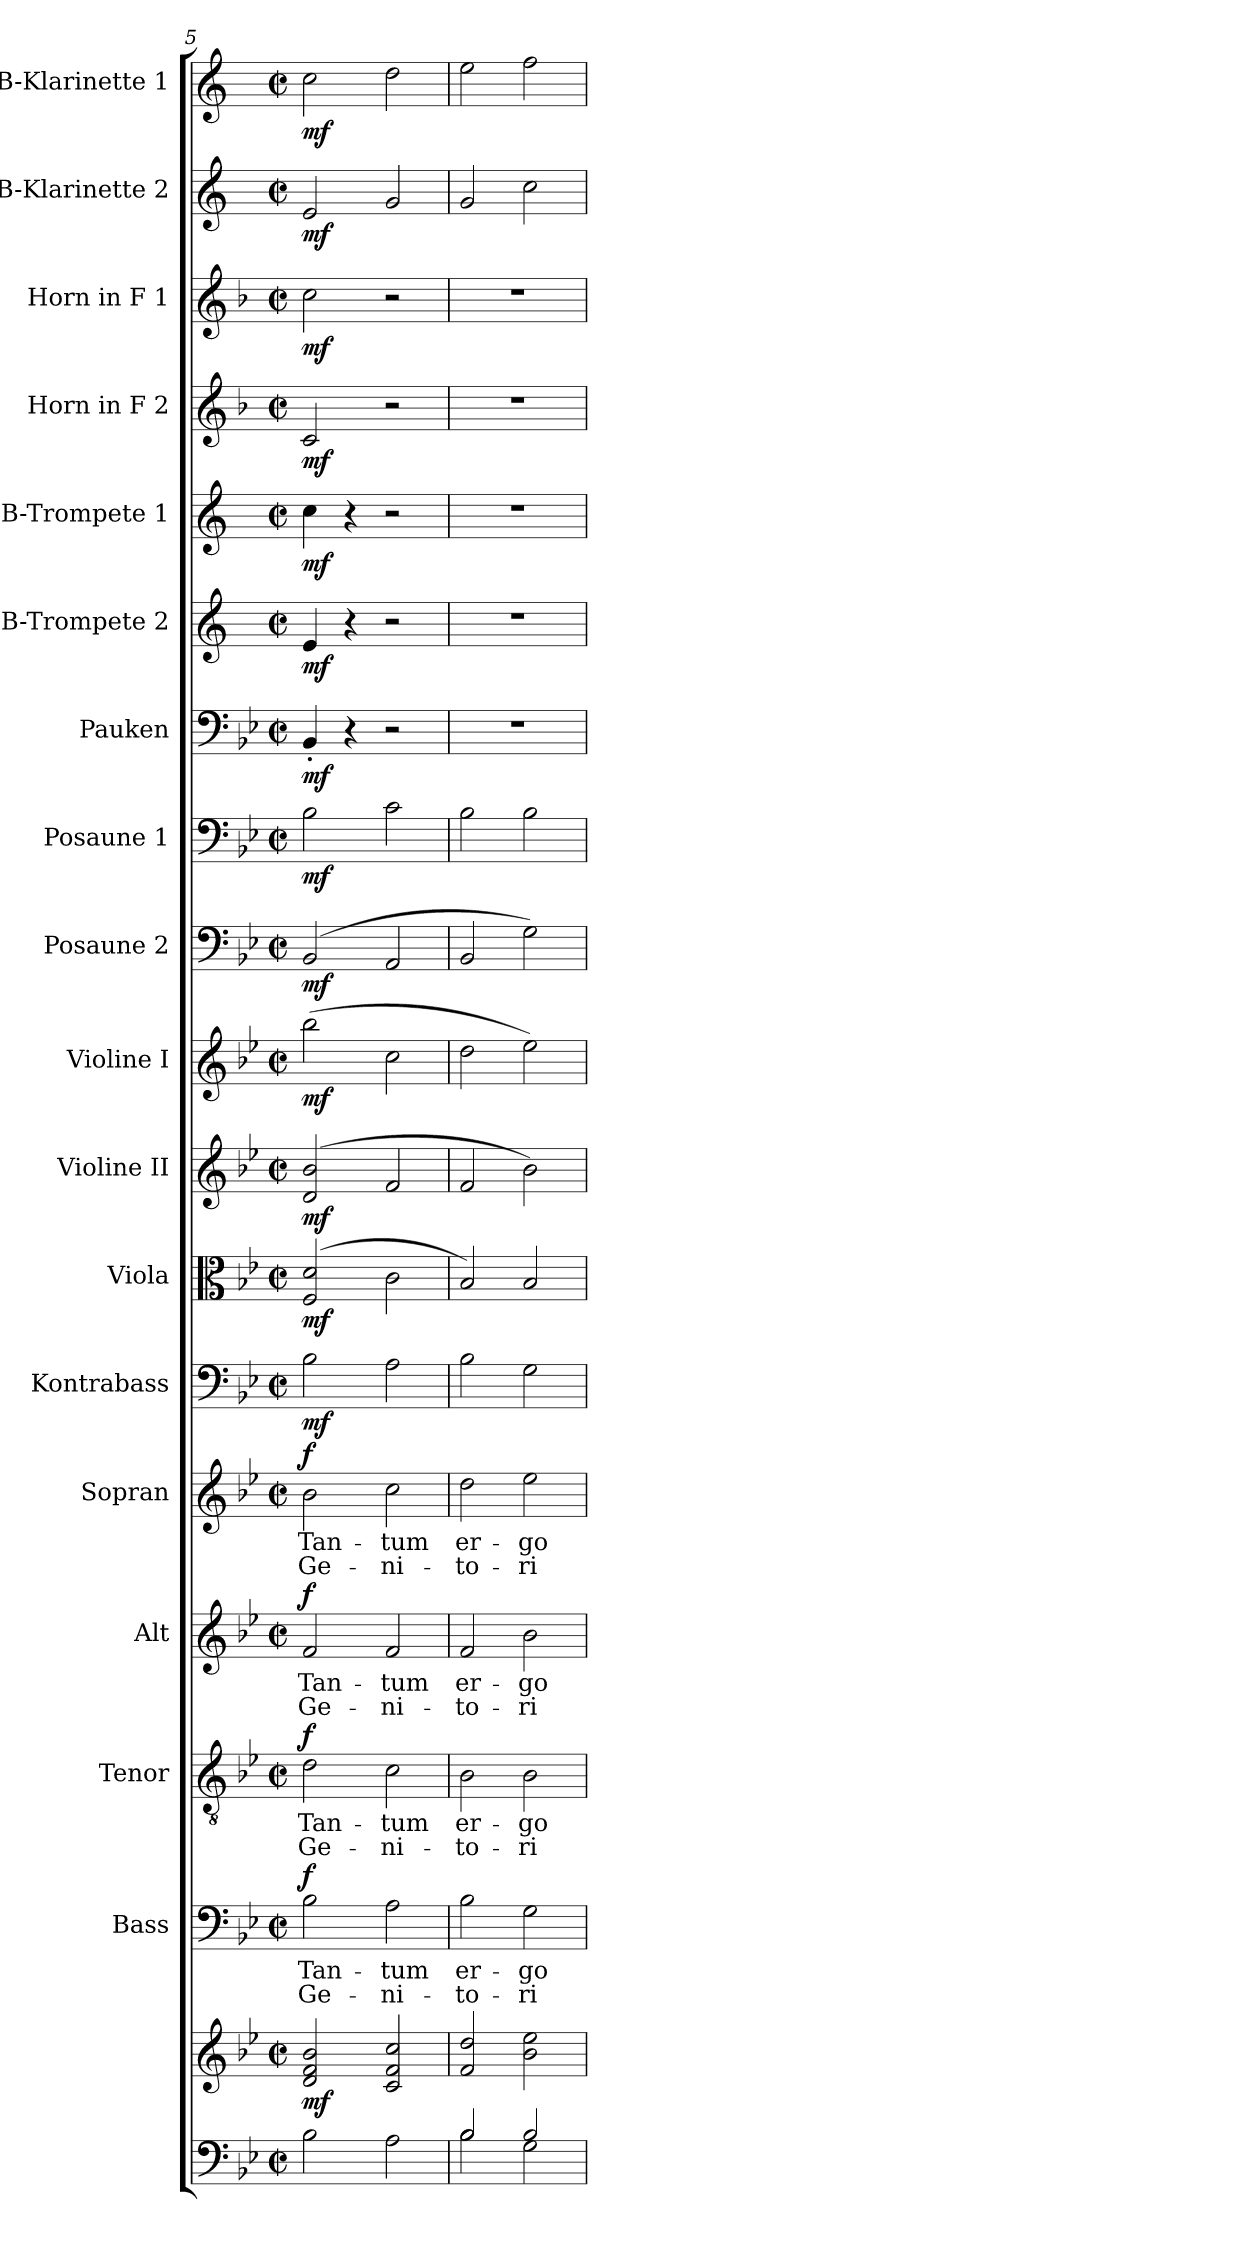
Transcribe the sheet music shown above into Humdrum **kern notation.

**kern	**kern	**dynam	**kern	**text	**text	**dynam	**kern	**text	**text	**dynam	**kern	**text	**text	**dynam	**kern	**text	**text	**dynam	**kern	**dynam	**kern	**dynam	**kern	**dynam	**kern	**dynam	**kern	**dynam	**kern	**dynam	**kern	**dynam	**kern	**dynam	**kern	**dynam	**kern	**dynam	**kern	**dynam	**kern	**dynam	**kern	**dynam
*part18	*part18	*part18	*part17	*part17	*part17	*part17	*part16	*part16	*part16	*part16	*part15	*part15	*part15	*part15	*part14	*part14	*part14	*part14	*part13	*part13	*part12	*part12	*part11	*part11	*part10	*part10	*part9	*part9	*part8	*part8	*part7	*part7	*part6	*part6	*part5	*part5	*part4	*part4	*part3	*part3	*part2	*part2	*part1	*part1
*staff19	*staff18	*staff18/19	*staff17	*staff17	*staff17	*staff17	*staff16	*staff16	*staff16	*staff16	*staff15	*staff15	*staff15	*staff15	*staff14	*staff14	*staff14	*staff14	*staff13	*staff13	*staff12	*staff12	*staff11	*staff11	*staff10	*staff10	*staff9	*staff9	*staff8	*staff8	*staff7	*staff7	*staff6	*staff6	*staff5	*staff5	*staff4	*staff4	*staff3	*staff3	*staff2	*staff2	*staff1	*staff1
*	*	*	*I"Bass	*	*	*	*I"Tenor	*	*	*	*I"Alt	*	*	*	*I"Sopran	*	*	*	*I"Kontrabass	*	*I"Viola	*	*I"Violine II	*	*I"Violine I	*	*I"Posaune 2	*	*I"Posaune 1	*	*I"Pauken	*	*I"B-Trompete 2	*	*I"B-Trompete 1	*	*I"Horn in F 2	*	*I"Horn in F 1	*	*I"B-Klarinette 2	*	*I"B-Klarinette 1	*
*	*	*	*I'B.	*	*	*	*I'T.	*	*	*	*I'A.	*	*	*	*I'S.	*	*	*	*I'Kb.	*	*I'Vla.	*	*I'Vl. II	*	*I'Vl. I	*	*I'Pos. 2	*	*I'Pos. 1	*	*I'Pk.	*	*I'B Trp. 2	*	*I'B Trp. 1	*	*	*	*	*	*I'Kl. 2	*	*I'Kl. 1	*
*clefF4	*clefG2	*	*clefF4	*	*	*	*clefGv2	*	*	*	*clefG2	*	*	*	*clefG2	*	*	*	*clefF4	*	*clefC3	*	*clefG2	*	*clefG2	*	*clefF4	*	*clefF4	*	*clefF4	*	*clefG2	*	*clefG2	*	*clefG2	*	*clefG2	*	*clefG2	*	*clefG2	*
*	*	*	*	*	*	*	*	*	*	*	*	*	*	*	*	*	*	*	*ITrd7c12	*	*	*	*	*	*	*	*	*	*	*	*	*	*ITrd1c2	*	*ITrd1c2	*	*ITrd4c7	*	*ITrd4c7	*	*ITrd1c2	*	*ITrd1c2	*
*k[b-e-]	*k[b-e-]	*	*k[b-e-]	*	*	*	*k[b-e-]	*	*	*	*k[b-e-]	*	*	*	*k[b-e-]	*	*	*	*k[b-e-]	*	*k[b-e-]	*	*k[b-e-]	*	*k[b-e-]	*	*k[b-e-]	*	*k[b-e-]	*	*k[b-e-]	*	*k[b-e-]	*	*k[b-e-]	*	*k[b-e-]	*	*k[b-e-]	*	*k[b-e-]	*	*k[b-e-]	*
*B-:	*B-:	*	*B-:	*	*	*	*B-:	*	*	*	*B-:	*	*	*	*B-:	*	*	*	*B-:	*	*B-:	*	*B-:	*	*B-:	*	*B-:	*	*B-:	*	*B-:	*	*B-:	*	*B-:	*	*B-:	*	*B-:	*	*B-:	*	*B-:	*
*M2/2	*M2/2	*	*M2/2	*	*	*	*M2/2	*	*	*	*M2/2	*	*	*	*M2/2	*	*	*	*M2/2	*	*M2/2	*	*M2/2	*	*M2/2	*	*M2/2	*	*M2/2	*	*M2/2	*	*M2/2	*	*M2/2	*	*M2/2	*	*M2/2	*	*M2/2	*	*M2/2	*
*met(c|)	*met(c|)	*	*met(c|)	*	*	*	*met(c|)	*	*	*	*met(c|)	*	*	*	*met(c|)	*	*	*	*met(c|)	*	*met(c|)	*	*met(c|)	*	*met(c|)	*	*met(c|)	*	*met(c|)	*	*met(c|)	*	*met(c|)	*	*met(c|)	*	*met(c|)	*	*met(c|)	*	*met(c|)	*	*met(c|)	*
=5	=5	=5	=5	=5	=5	=5	=5	=5	=5	=5	=5	=5	=5	=5	=5	=5	=5	=5	=5	=5	=5	=5	=5	=5	=5	=5	=5	=5	=5	=5	=5	=5	=5	=5	=5	=5	=5	=5	=5	=5	=5	=5	=5	=5
!	!	!LO:DY:b	!	!LO:LY:b	!LO:LY:b	!LO:DY:a	!	!LO:LY:b	!LO:LY:b	!LO:DY:a	!	!LO:LY:b	!LO:LY:b	!LO:DY:a	!	!LO:LY:b	!LO:LY:b	!LO:DY:a	!	!LO:DY:b	!	!LO:DY:b	!	!LO:DY:b	!	!LO:DY:b	!	!LO:DY:b	!	!LO:DY:b	!	!LO:DY:b	!	!LO:DY:b	!	!LO:DY:b	!	!LO:DY:b	!	!LO:DY:b	!	!LO:DY:b	!	!LO:DY:b
2B-\	2d/ 2f/ 2b-/	mf	2B-\	Tan-	Ge-	f	2d\	Tan-	Ge-	f	2f/	Tan-	Ge-	f	2b-\	Tan-	Ge-	f	2BB-\	mf	(2F/ 2d/	mf	(2d/ 2b-/	mf	(>2bb-\	mf	(2BB-/	mf	2B-\	mf	4BB-'</	mf	4d/	mf	4b-\	mf	2F/	mf	2f\	mf	2d/	mf	2b-\	mf
.	.	.	.	.	.	.	.	.	.	.	.	.	.	.	.	.	.	.	.	.	.	.	.	.	.	.	.	.	.	.	4r	.	4r	.	4r	.	.	.	.	.	.	.	.	.
!	!	!	!	!LO:LY:b	!LO:LY:b	!	!	!LO:LY:b	!LO:LY:b	!	!	!LO:LY:b	!LO:LY:b	!	!	!LO:LY:b	!LO:LY:b	!	!	!	!	!	!	!	!	!	!	!	!	!	!	!	!	!	!	!	!	!	!	!	!	!	!	!
2A\	2c/ 2f/ 2cc/	.	2A\	-tum	-ni-	.	2c\	-tum	-ni-	.	2f/	-tum	-ni-	.	2cc\	-tum	-ni-	.	2AA\	.	2c\	.	2f/	.	2cc\	.	2AA/	.	2c\	.	2r	.	2r	.	2r	.	2r	.	2r	.	2f/	.	2cc\	.
=6	=6	=6	=6	=6	=6	=6	=6	=6	=6	=6	=6	=6	=6	=6	=6	=6	=6	=6	=6	=6	=6	=6	=6	=6	=6	=6	=6	=6	=6	=6	=6	=6	=6	=6	=6	=6	=6	=6	=6	=6	=6	=6	=6	=6
*^	*	*	*	*	*	*	*	*	*	*	*	*	*	*	*	*	*	*	*	*	*	*	*	*	*	*	*	*	*	*	*	*	*	*	*	*	*	*	*	*	*	*	*	*
!	!	!	!	!	!LO:LY:b	!LO:LY:b	!	!	!LO:LY:b	!LO:LY:b	!	!	!LO:LY:b	!LO:LY:b	!	!	!LO:LY:b	!LO:LY:b	!	!	!	!	!	!	!	!	!	!	!	!	!	!	!	!	!	!	!	!	!	!	!	!	!	!	!
2B-/	2B-\	2f/ 2dd/	.	2B-\	er-	-to-	.	2B-\	er-	-to-	.	2f/	er-	-to-	.	2dd\	er-	-to-	.	2BB-\	.	2B-/)	.	2f/	.	2dd\	.	2BB-/	.	2B-\	.	1r	.	1r	.	1r	.	1r	.	1r	.	2f/	.	2dd\	.
!	!	!	!	!	!LO:LY:b	!LO:LY:b	!	!	!LO:LY:b	!LO:LY:b	!	!	!LO:LY:b	!LO:LY:b	!	!	!LO:LY:b	!LO:LY:b	!	!	!	!	!	!	!	!	!	!	!	!	!	!	!	!	!	!	!	!	!	!	!	!	!	!	!
2B-/	2G\	2b-\ 2ee-\	.	2G\	-go	-ri	.	2B-\	-go	-ri	.	2b-\	-go	-ri	.	2ee-\	-go	-ri	.	2GG\	.	2B-/	.	2b-\)	.	2ee-\)	.	2G\)	.	2B-\	.	.	.	.	.	.	.	.	.	.	.	2b-\	.	2ee-\	.
*v	*v	*	*	*	*	*	*	*	*	*	*	*	*	*	*	*	*	*	*	*	*	*	*	*	*	*	*	*	*	*	*	*	*	*	*	*	*	*	*	*	*	*	*	*	*
=	=	=	=	=	=	=	=	=	=	=	=	=	=	=	=	=	=	=	=	=	=	=	=	=	=	=	=	=	=	=	=	=	=	=	=	=	=	=	=	=	=	=	=	=
*-	*-	*-	*-	*-	*-	*-	*-	*-	*-	*-	*-	*-	*-	*-	*-	*-	*-	*-	*-	*-	*-	*-	*-	*-	*-	*-	*-	*-	*-	*-	*-	*-	*-	*-	*-	*-	*-	*-	*-	*-	*-	*-	*-	*-
